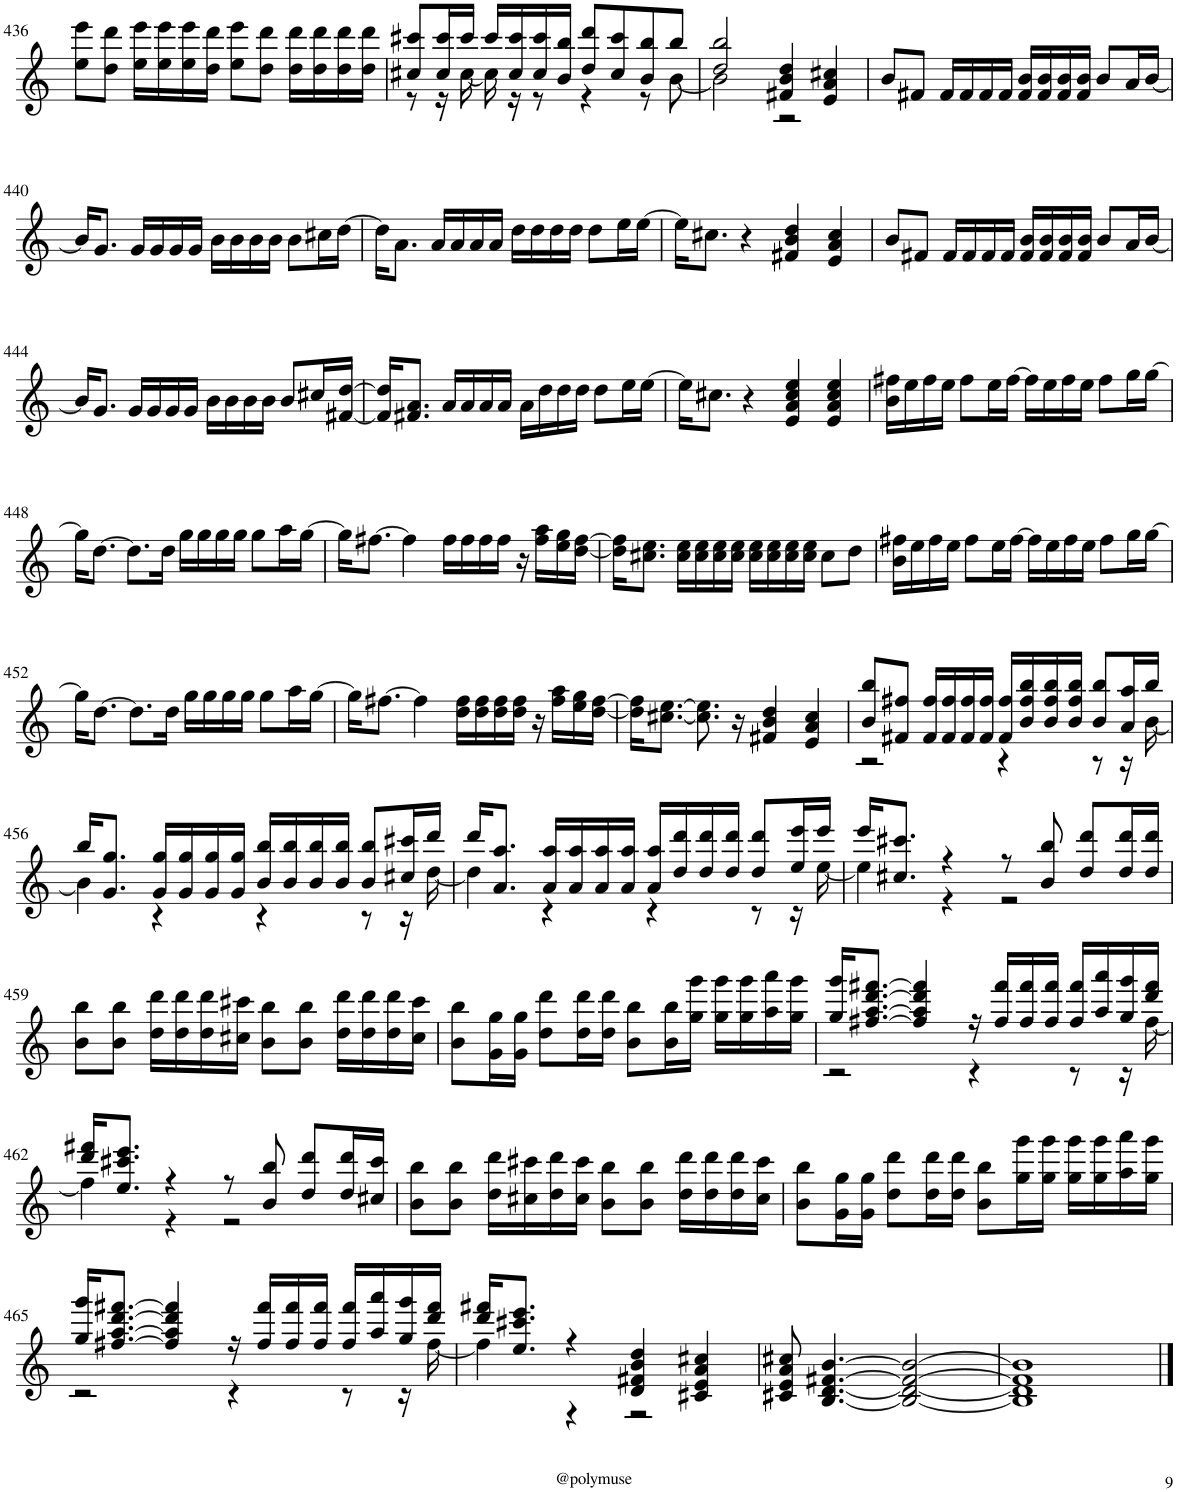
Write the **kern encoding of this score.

**kern
*part1
*staff1
*I"Piano
*I'Pno.
!!LO:PB:g=z
*clefG2
*k[]
*M4/4
=436
8ee\ 8eee\L
8dd\ 8ddd\J
16ee\ 16eee\LL
16ee\ 16eee\
16ee\ 16eee\
16dd\ 16ddd\JJ
8ee\ 8eee\L
8dd\ 8ddd\J
16dd\ 16ddd\LL
16dd\ 16ddd\
16dd\ 16ddd\
16dd\ 16ddd\JJ
=437
*^
8cc#X/ 8ccc#X/L	8r
16cc#/ 16ccc#/L	16r
16ccc#/JJ	[16cc#\
16ccc#/LL	16cc#\]
16cc#/ 16ccc#/	16r
16cc#/ 16ccc#/	8r
16b/ 16bb/JJ	.
8dd/ 8ddd/L	4r
8cc#/ 8ccc#/	.
8b/ 8bb/	8r
8bb/J	[8b\
=438	=438
2dd/ 2bb/	2b\]
4f#X/ 4b/ 4dd/	2r
4e/ 4a/ 4cc#X/	.
*v	*v
=439
8b/L
8f#X/J
16f#/LL
16f#/
16f#/
16f#/JJ
16f#/ 16b/LL
16f#/ 16b/
16f#/ 16b/
16f#/ 16b/JJ
8b/L
16a/L
[16b/JJ
!!LO:LB:g=z
=440
16b/KL]
8.g/J
16g/LL
16g/
16g/
16g/JJ
16b\LL
16b\
16b\
16b\JJ
8b\L
16cc#X\L
[16dd\JJ
=441
16dd\KL]
8.a\J
16a/LL
16a/
16a/
16a/JJ
16dd\LL
16dd\
16dd\
16dd\JJ
8dd\L
16ee\L
[16ee\JJ
=442
16ee\KL]
8.cc#X\J
4r
4f#X/ 4b/ 4dd/
4e/ 4a/ 4cc#/
=443
8b/L
8f#X/J
16f#/LL
16f#/
16f#/
16f#/JJ
16f#/ 16b/LL
16f#/ 16b/
16f#/ 16b/
16f#/ 16b/JJ
8b/L
16a/L
[16b/JJ
!!LO:LB:g=z
=444
16b/KL]
8.g/J
16g/LL
16g/
16g/
16g/JJ
16b\LL
16b\
16b\
16b\JJ
8b/L
16cc#X/L
[16f#X/ [16dd/JJ
=445
16f#/] 16dd/]KL
8.f#X/ 8.a/J
16a/LL
16a/
16a/
16a/JJ
16a\LL
16dd\
16dd\
16dd\JJ
8dd\L
16ee\L
[16ee\JJ
=446
16ee\KL]
8.cc#X\J
4r
4e/ 4a/ 4cc#/ 4ee/
4e/ 4a/ 4cc#/ 4ee/
=447
16b\ 16ff#X\LL
16ee\
16ff#\
16ee\JJ
8ff#\L
16ee\L
[16ff#\JJ
16ff#\LL]
16ee\
16ff#\
16ee\JJ
8ff#\L
16gg\L
[16gg\JJ
!!LO:LB:g=z
=448
16gg\KL]
[8.dd\J
8.dd\L]
16dd\Jk
16gg\LL
16gg\
16gg\
16gg\JJ
8gg\L
16aa\L
[16gg\JJ
=449
16gg\KL]
[8.ff#X\J
4ff#\]
16ff#\LL
16ff#\
16ff#\
16ff#\JJ
16r
16ff#\ 16aa\LL
16ee\ 16gg\
[16dd\ [16ff#\JJ
=450
16dd\] 16ff#\]KL
8.cc#X\ 8.ee\J
16cc#\ 16ee\LL
16cc#\ 16ee\
16cc#\ 16ee\
16cc#\ 16ee\JJ
16cc#\ 16ee\LL
16cc#\ 16ee\
16cc#\ 16ee\
16cc#\ 16ee\JJ
8cc#\L
8dd\J
=451
16b\ 16ff#X\LL
16ee\
16ff#\
16ee\JJ
8ff#\L
16ee\L
[16ff#\JJ
16ff#\LL]
16ee\
16ff#\
16ee\JJ
8ff#\L
16gg\L
[16gg\JJ
!!LO:LB:g=z
=452
16gg\KL]
[8.dd\J
8.dd\L]
16dd\Jk
16gg\LL
16gg\
16gg\
16gg\JJ
8gg\L
16aa\L
[16gg\JJ
=453
16gg\KL]
[8.ff#X\J
4ff#\]
16dd\ 16ff#\LL
16dd\ 16ff#\
16dd\ 16ff#\
16dd\ 16ff#\JJ
16r
16ff#\ 16aa\LL
16ee\ 16gg\
[16dd\ [16ff#\JJ
=454
16dd\] 16ff#\]KL
[8.cc#X\ [8.ee\J
8.cc#\] 8.ee\]
16r
4f#X/ 4b/ 4dd/
4e/ 4a/ 4cc#/
=455
*^
8b/ 8bb/L	2r
8f#X/ 8ff#X/J	.
16f#/ 16ff#/LL	.
16f#/ 16ff#/	.
16f#/ 16ff#/	.
16f#/ 16ff#/JJ	.
16f#/ 16ff#/LL	4r
16b/ 16ff#/ 16bb/	.
16b/ 16ff#/ 16bb/	.
16b/ 16ff#/ 16bb/JJ	.
8b/ 8bb/L	8r
16a/ 16aa/L	16r
16bb/JJ	[16b\
!!LO:LB:g=z	!!
=456	=456
16bb/KL	4b\]
8.g/ 8.gg/J	.
16g/ 16gg/LL	4r
16g/ 16gg/	.
16g/ 16gg/	.
16g/ 16gg/JJ	.
16b/ 16bb/LL	4r
16b/ 16bb/	.
16b/ 16bb/	.
16b/ 16bb/JJ	.
8b/ 8bb/L	8r
16cc#X/ 16ccc#X/L	16r
16ddd/JJ	[16dd\
=457	=457
16ddd/KL	4dd\]
8.a/ 8.aa/J	.
16a/ 16aa/LL	4r
16a/ 16aa/	.
16a/ 16aa/	.
16a/ 16aa/JJ	.
16a/ 16aa/LL	4r
16dd/ 16ddd/	.
16dd/ 16ddd/	.
16dd/ 16ddd/JJ	.
8dd/ 8ddd/L	8r
16ee/ 16eee/L	16r
16eee/JJ	[16ee\
=458	=458
16eee/KL	4ee\]
8.cc#X/ 8.ccc#X/J	.
4r	4r
8r	2r
8b/ 8bb/	.
8dd/ 8ddd/L	.
16dd/ 16ddd/L	.
16dd/ 16ddd/JJ	.
*v	*v
!!LO:LB:g=z
=459
8b\ 8bb\L
8b\ 8bb\J
16dd\ 16ddd\LL
16dd\ 16ddd\
16dd\ 16ddd\
16cc#X\ 16ccc#X\JJ
8b\ 8bb\L
8b\ 8bb\J
16dd\ 16ddd\LL
16dd\ 16ddd\
16dd\ 16ddd\
16cc#\ 16ccc#\JJ
=460
8b\ 8bb\L
16g\ 16gg\L
16g\ 16gg\JJ
8dd\ 8ddd\L
16dd\ 16ddd\L
16dd\ 16ddd\JJ
8b\ 8bb\L
16b\ 16bb\L
16gg\ 16ggg\JJ
16gg\ 16ggg\LL
16gg\ 16ggg\
16aa\ 16aaa\
16gg\ 16ggg\JJ
=461
*^
16gg/ 16ggg/KL	2r
[8.ff#X/ [8.aa/ [8.ddd/ [8.fff#X/J	.
4ff#/] 4aa/] 4ddd/] 4fff#/]	.
16r	4r
16ff#/ 16fff#/LL	.
16ff#/ 16fff#/	.
16ff#/ 16fff#/JJ	.
16ff#/ 16fff#/LL	8r
16aa/ 16aaa/	.
16gg/ 16ggg/	16r
16ddd/ 16fff#/JJ	[16ff#\
!!LO:LB:g=z	!!
=462	=462
16ddd/ 16fff#X/KL	4ff#\]
8.ee/ 8.ccc#X/ 8.eee/J	.
4r	4r
8r	2r
8b/ 8bb/	.
8dd/ 8ddd/L	.
16dd/ 16ddd/L	.
16cc#X/ 16ccc#/JJ	.
*v	*v
=463
8b\ 8bb\L
8b\ 8bb\J
16dd\ 16ddd\LL
16cc#X\ 16ccc#X\
16dd\ 16ddd\
16cc#\ 16ccc#\JJ
8b\ 8bb\L
8b\ 8bb\J
16dd\ 16ddd\LL
16dd\ 16ddd\
16dd\ 16ddd\
16cc#\ 16ccc#\JJ
=464
8b\ 8bb\L
16g\ 16gg\L
16g\ 16gg\JJ
8dd\ 8ddd\L
16dd\ 16ddd\L
16dd\ 16ddd\JJ
8b\ 8bb\L
16gg\ 16ggg\L
16gg\ 16ggg\JJ
16gg\ 16ggg\LL
16gg\ 16ggg\
16aa\ 16aaa\
16gg\ 16ggg\JJ
!!LO:LB:g=z
=465
*^
16gg/ 16ggg/KL	2r
[8.ff#X/ [8.aa/ [8.ddd/ [8.fff#X/J	.
4ff#/] 4aa/] 4ddd/] 4fff#/]	.
16r	4r
16ff#/ 16fff#/LL	.
16ff#/ 16fff#/	.
16ff#/ 16fff#/JJ	.
16ff#/ 16fff#/LL	8r
16aa/ 16aaa/	.
16gg/ 16ggg/	16r
16ddd/ 16fff#/JJ	[16ff#\
=466	=466
16ddd/ 16fff#X/KL	4ff#\]
8.ee/ 8.ccc#X/ 8.eee/J	.
4r	4r
4d/ 4f#X/ 4b/ 4dd/	2r
4c#X/ 4e/ 4a/ 4cc#X/	.
*v	*v
=467
8c#X/ 8e/ 8a/ 8cc#X/
[4.B/ [4.d/ [4.f#X/ [4.b/
2B/_ 2d/_ 2f#/_ 2b/_
=468
1B] 1d] 1f#] 1b]
==
*-
